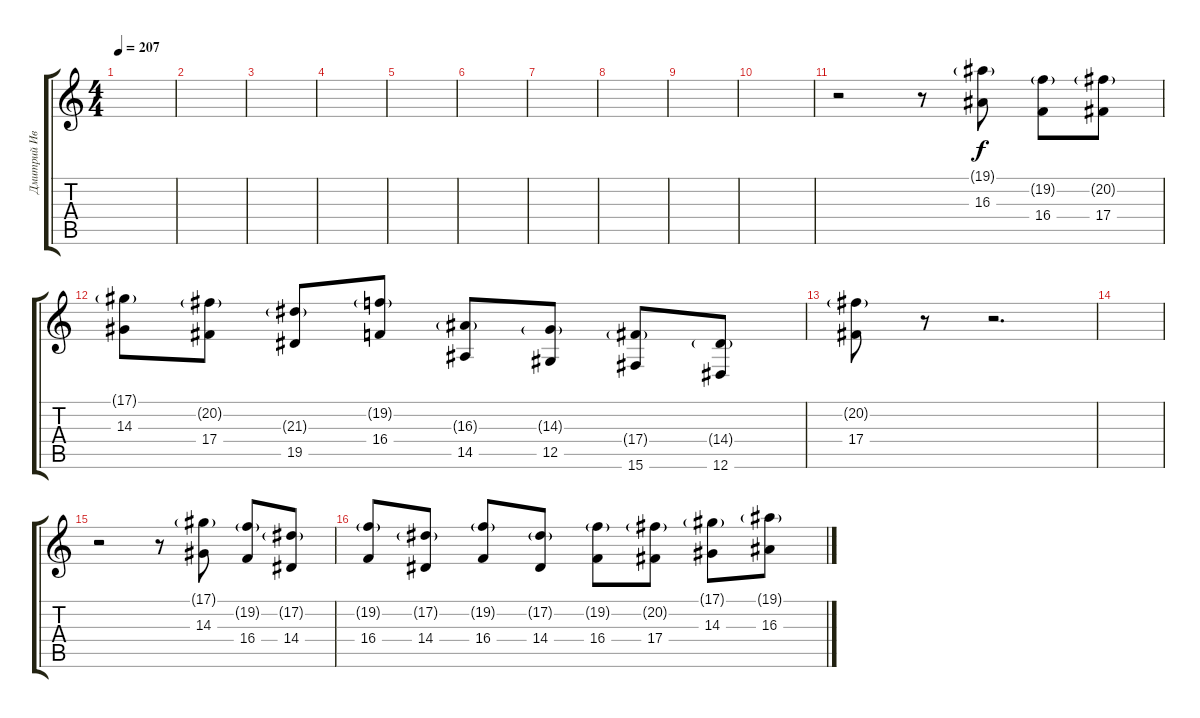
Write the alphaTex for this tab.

\track ("Дмитрий Иванов" "Дмитрий Ив") {instrument harpsichord}
\staff {score tabs}
\tuning (Eb4 Bb3 Gb3 Db3 Ab2 Eb2) {hide}
\ts (4 4)
\tempo 207
\clef g2
\ks c
|
|
|
|
|
|
|
|
|
|
r.2 r.8 (19.1{g} 16.3).8 (19.2{g} 16.4).8 (20.2{g} 17.4).8 |
(17.1{g} 14.3).8 (20.2{g} 17.4).8 (21.3{g} 19.5).8 (19.2{g} 16.4).8 (16.3{g} 14.5).8 (14.3{g} 12.5).8 (17.4{g} 15.6).8 (14.4{g} 12.6).8 |
(20.2{g} 17.4).8 r.8 r.2{d} |
|
r.2 r.8 (17.1{g} 14.3).8 (19.2{g} 16.4).8 (17.2{g} 14.4).8 |
(19.2{g} 16.4).8 (17.2{g} 14.4).8 (19.2{g} 16.4).8 (17.2{g} 14.4).8 (19.2{g} 16.4).8 (20.2{g} 17.4).8 (17.1{g} 14.3).8 (19.1{g} 16.3).8
